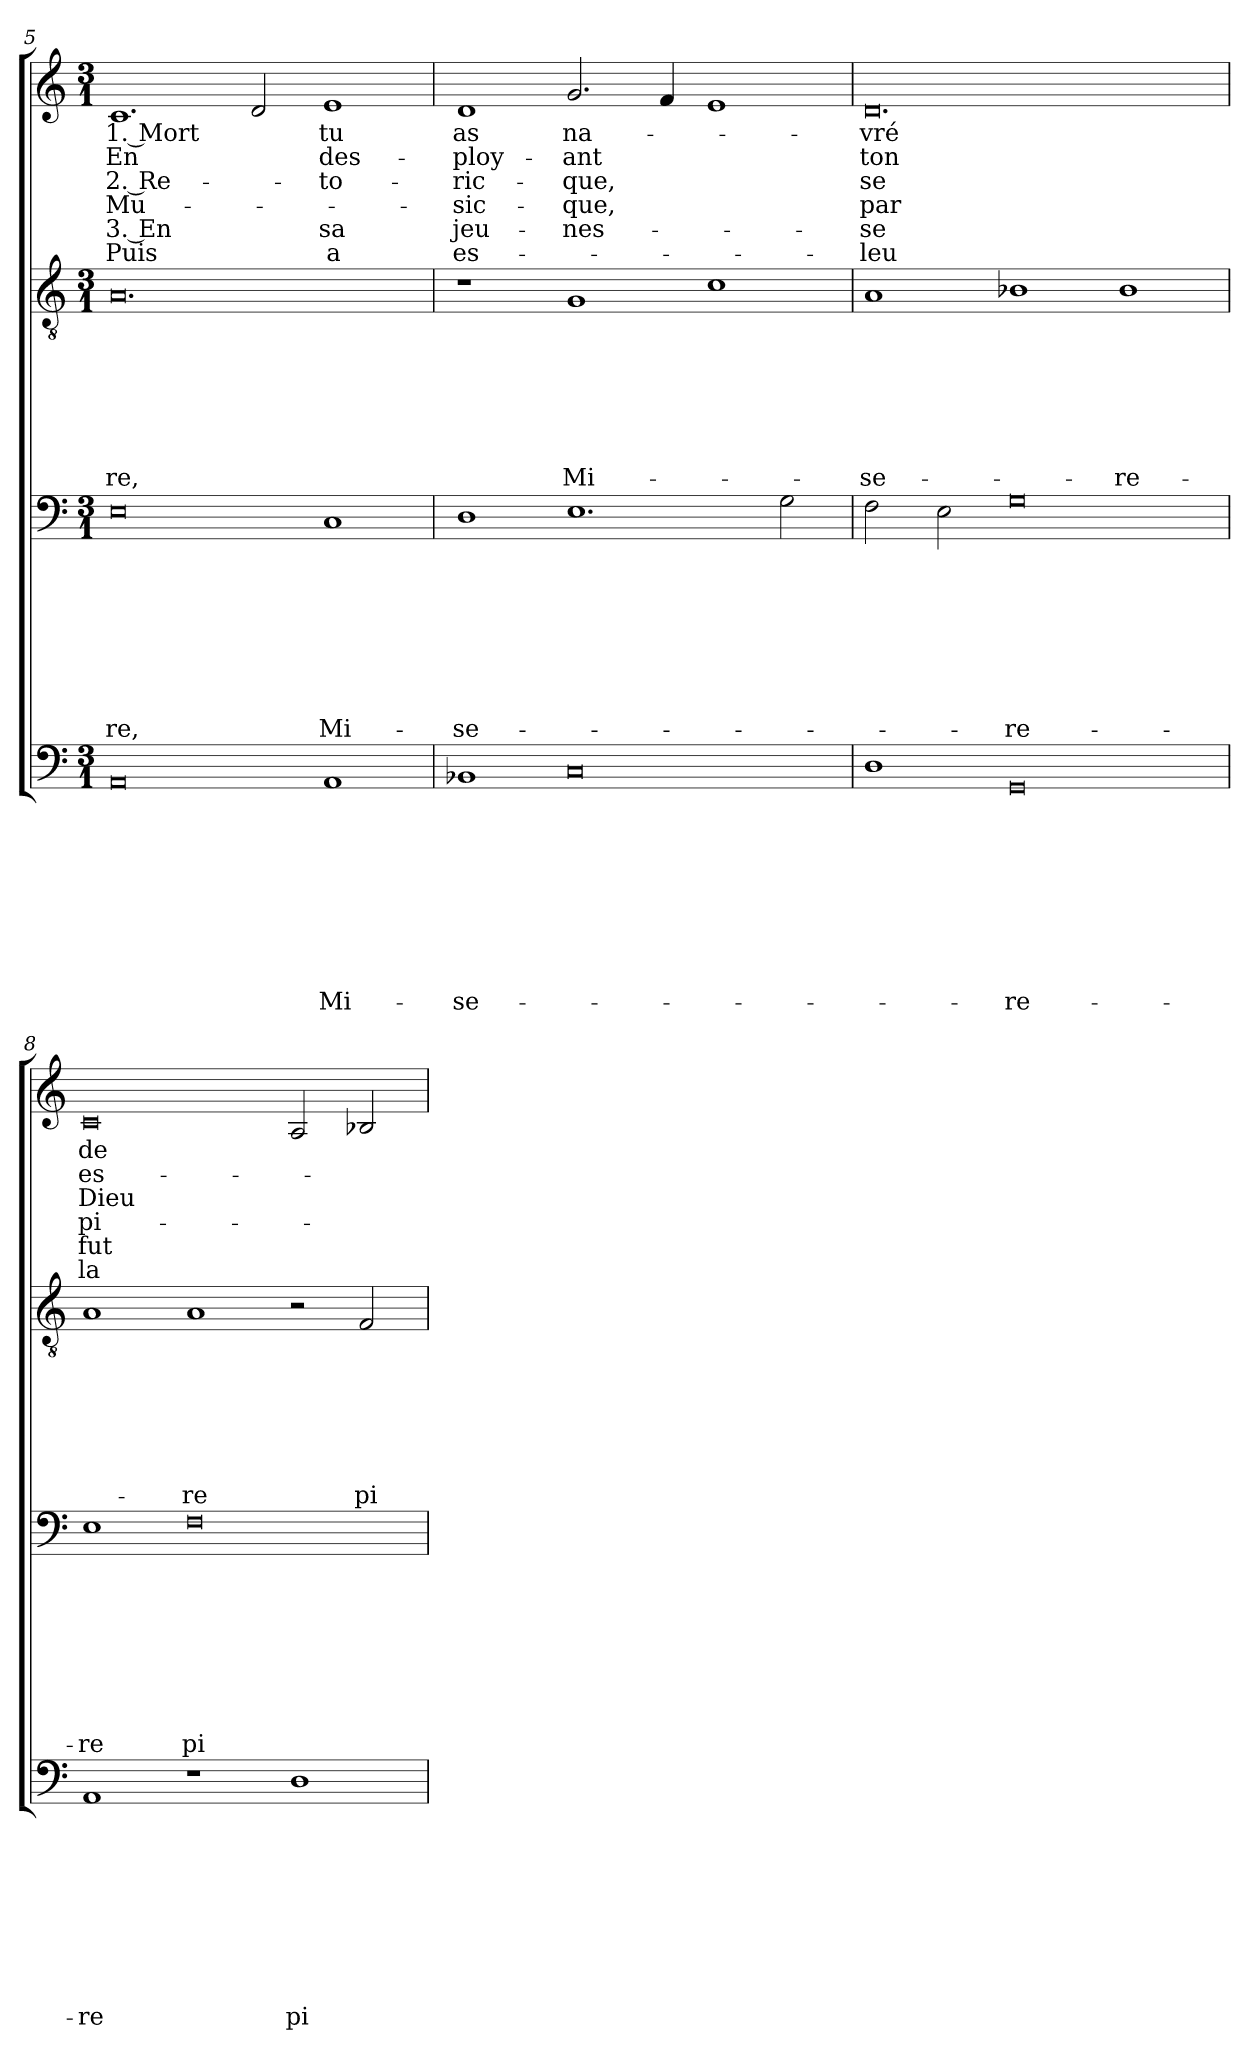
**kern	**text	**text	**text	**text	**text	**text	**text	**text	**text	**kern	**text	**text	**text	**text	**text	**text	**text	**text	**kern	**text	**text	**text	**text	**text	**text	**text	**kern	**text	**text	**text	**text	**text	**text
*part4	*part4	*part4	*part4	*part4	*part4	*part4	*part4	*part4	*part4	*part3	*part3	*part3	*part3	*part3	*part3	*part3	*part3	*part3	*part2	*part2	*part2	*part2	*part2	*part2	*part2	*part2	*part1	*part1	*part1	*part1	*part1	*part1	*part1
*staff4	*staff4	*staff4	*staff4	*staff4	*staff4	*staff4	*staff4	*staff4	*staff4	*staff3	*staff3	*staff3	*staff3	*staff3	*staff3	*staff3	*staff3	*staff3	*staff2	*staff2	*staff2	*staff2	*staff2	*staff2	*staff2	*staff2	*staff1	*staff1	*staff1	*staff1	*staff1	*staff1	*staff1
*clefF4	*	*	*	*	*	*	*	*	*	*clefF4	*	*	*	*	*	*	*	*	*clefGv2	*	*	*	*	*	*	*	*clefG2	*	*	*	*	*	*
*k[]	*	*	*	*	*	*	*	*	*	*k[]	*	*	*	*	*	*	*	*	*k[]	*	*	*	*	*	*	*	*k[]	*	*	*	*	*	*
*C:	*	*	*	*	*	*	*	*	*	*C:	*	*	*	*	*	*	*	*	*C:	*	*	*	*	*	*	*	*C:	*	*	*	*	*	*
*M3/1	*	*	*	*	*	*	*	*	*	*M3/1	*	*	*	*	*	*	*	*	*M3/1	*	*	*	*	*	*	*	*M3/1	*	*	*	*	*	*
=5	=5	=5	=5	=5	=5	=5	=5	=5	=5	=5	=5	=5	=5	=5	=5	=5	=5	=5	=5	=5	=5	=5	=5	=5	=5	=5	=5	=5	=5	=5	=5	=5	=5
!	!	!	!	!	!	!	!	!	!	!	!	!	!	!	!	!	!	!LO:LY:b	!	!	!	!	!	!	!	!LO:LY:b	!	!LO:LY:b	!LO:LY:b	!LO:LY:b	!LO:LY:b	!LO:LY:b	!LO:LY:b
0AA	.	.	.	.	.	.	.	.	.	0E	.	.	.	.	.	.	.	-re,	0.A	.	.	.	.	.	.	-re,	1.c	1. Mort	En	2. Re-	Mu-	3. En	Puis
.	.	.	.	.	.	.	.	.	.	.	.	.	.	.	.	.	.	.	.	.	.	.	.	.	.	.	2d/	.	.	.	.	.	.
!	!	!	!	!	!	!	!	!	!LO:LY:b	!	!	!	!	!	!	!	!	!LO:LY:b	!	!	!	!	!	!	!	!	!	!LO:LY:b	!LO:LY:b	!LO:LY:b	!	!LO:LY:b	!LO:LY:b
1AA	.	.	.	.	.	.	.	.	Mi-	1C	.	.	.	.	.	.	.	Mi-	.	.	.	.	.	.	.	.	1e	tu	des-	-to-	.	sa	a
!!LO:LB:g=z
=6	=6	=6	=6	=6	=6	=6	=6	=6	=6	=6	=6	=6	=6	=6	=6	=6	=6	=6	=6	=6	=6	=6	=6	=6	=6	=6	=6	=6	=6	=6	=6	=6	=6
!	!	!	!	!	!	!	!	!	!LO:LY:b	!	!	!	!	!	!	!	!	!LO:LY:b	!	!	!	!	!	!	!	!	!	!LO:LY:b	!LO:LY:b	!LO:LY:b	!LO:LY:b	!LO:LY:b	!LO:LY:b
1BB-X	.	.	.	.	.	.	.	.	-se-	1D	.	.	.	.	.	.	.	-se-	1r	.	.	.	.	.	.	.	1d	as	-ploy-	-ric-	-sic-	jeu-	es-
!	!	!	!	!	!	!	!	!	!	!	!	!	!	!	!	!	!	!	!	!	!	!	!	!	!	!LO:LY:b	!	!LO:LY:b	!LO:LY:b	!LO:LY:b	!LO:LY:b	!LO:LY:b	!
0C	.	.	.	.	.	.	.	.	.	1.E	.	.	.	.	.	.	.	.	1G	.	.	.	.	.	.	Mi-	2.g/	na-	-ant	-que,	-que,	-nes-	.
.	.	.	.	.	.	.	.	.	.	.	.	.	.	.	.	.	.	.	.	.	.	.	.	.	.	.	4f/	.	.	.	.	.	.
.	.	.	.	.	.	.	.	.	.	.	.	.	.	.	.	.	.	.	1c	.	.	.	.	.	.	.	1e	.	.	.	.	.	.
.	.	.	.	.	.	.	.	.	.	2G\	.	.	.	.	.	.	.	.	.	.	.	.	.	.	.	.	.	.	.	.	.	.	.
=7	=7	=7	=7	=7	=7	=7	=7	=7	=7	=7	=7	=7	=7	=7	=7	=7	=7	=7	=7	=7	=7	=7	=7	=7	=7	=7	=7	=7	=7	=7	=7	=7	=7
!	!	!	!	!	!	!	!	!	!	!	!	!	!	!	!	!	!	!	!	!	!	!	!	!	!	!LO:LY:b	!	!LO:LY:b	!LO:LY:b	!LO:LY:b	!LO:LY:b	!LO:LY:b	!LO:LY:b
1D	.	.	.	.	.	.	.	.	.	2F\	.	.	.	.	.	.	.	.	1A	.	.	.	.	.	.	-se-	0.d	-vré	ton	se	par	-se	-leu
.	.	.	.	.	.	.	.	.	.	2E\	.	.	.	.	.	.	.	.	.	.	.	.	.	.	.	.	.	.	.	.	.	.	.
!	!	!	!	!	!	!	!	!	!LO:LY:b	!	!	!	!	!	!	!	!	!LO:LY:b	!	!	!	!	!	!	!	!	!	!	!	!	!	!	!
0GG	.	.	.	.	.	.	.	.	-re-	0G	.	.	.	.	.	.	.	-re-	1B-	.	.	.	.	.	.	.	.	.	.	.	.	.	.
!	!	!	!	!	!	!	!	!	!	!	!	!	!	!	!	!	!	!	!	!	!	!	!	!	!	!LO:LY:b	!	!	!	!	!	!	!
.	.	.	.	.	.	.	.	.	.	.	.	.	.	.	.	.	.	.	1B-	.	.	.	.	.	.	-re-	.	.	.	.	.	.	.
=8	=8	=8	=8	=8	=8	=8	=8	=8	=8	=8	=8	=8	=8	=8	=8	=8	=8	=8	=8	=8	=8	=8	=8	=8	=8	=8	=8	=8	=8	=8	=8	=8	=8
!	!	!	!	!	!	!	!	!	!LO:LY:b	!	!	!	!	!	!	!	!	!LO:LY:b	!	!	!	!	!	!	!	!	!	!LO:LY:b	!LO:LY:b	!LO:LY:b	!LO:LY:b	!LO:LY:b	!LO:LY:b
1AA	.	.	.	.	.	.	.	.	-re	1E	.	.	.	.	.	.	.	-re	1A	.	.	.	.	.	.	.	0c	de	es-	Dieu	pi-	fut	la
!	!	!	!	!	!	!	!	!	!	!	!	!	!	!	!	!	!	!LO:LY:b	!	!	!	!	!	!	!	!LO:LY:b	!	!	!	!	!	!	!
1r	.	.	.	.	.	.	.	.	.	0F	.	.	.	.	.	.	.	pi-	1A	.	.	.	.	.	.	-re	.	.	.	.	.	.	.
!	!	!	!	!	!	!	!	!	!LO:LY:b	!	!	!	!	!	!	!	!	!	!	!	!	!	!	!	!	!	!	!	!	!	!	!	!
1D	.	.	.	.	.	.	.	.	pi-	.	.	.	.	.	.	.	.	.	2r	.	.	.	.	.	.	.	2A/	.	.	.	.	.	.
!	!	!	!	!	!	!	!	!	!	!	!	!	!	!	!	!	!	!	!	!	!	!	!	!	!	!LO:LY:b	!	!	!	!	!	!	!
.	.	.	.	.	.	.	.	.	.	.	.	.	.	.	.	.	.	.	2F/	.	.	.	.	.	.	pi-	2B-/	.	.	.	.	.	.
=	=	=	=	=	=	=	=	=	=	=	=	=	=	=	=	=	=	=	=	=	=	=	=	=	=	=	=	=	=	=	=	=	=
*-	*-	*-	*-	*-	*-	*-	*-	*-	*-	*-	*-	*-	*-	*-	*-	*-	*-	*-	*-	*-	*-	*-	*-	*-	*-	*-	*-	*-	*-	*-	*-	*-	*-
